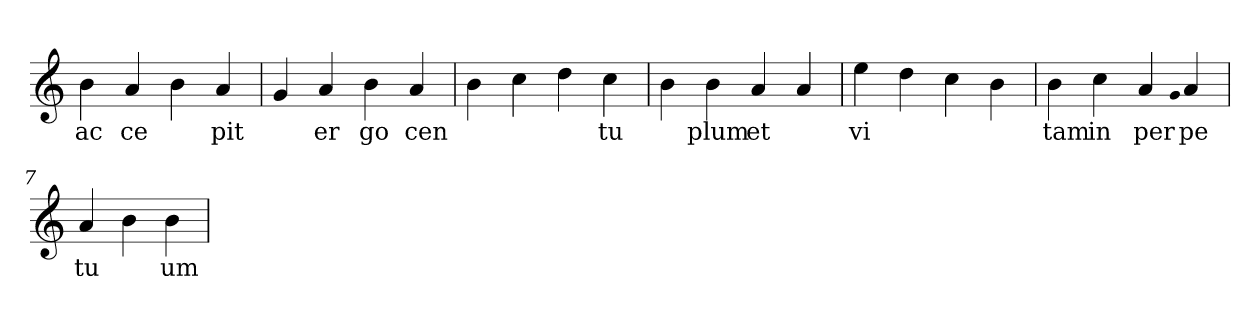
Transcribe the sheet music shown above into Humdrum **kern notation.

**kern	**text
*part1	*part1
*staff1	*staff1
*clefG2	*
=1	=1
4b	ac
4a	ce
4b	.
4a	pit
=2	=2
4g	.
4a	er
4b	go
4a	cen
=3	=3
4b	.
4cc	.
4dd	.
4cc	tu
=4	=4
4b	.
4b	plum
4a	et
4a	.
=5	=5
4ee	vi
4dd	.
4cc	.
4b	.
=6	=6
4b	tam
4cc	in
4a	per
qqg	.
4a	pe
=7	=7
4a	tu
4b	.
4b	um
=	=
*-	*-
